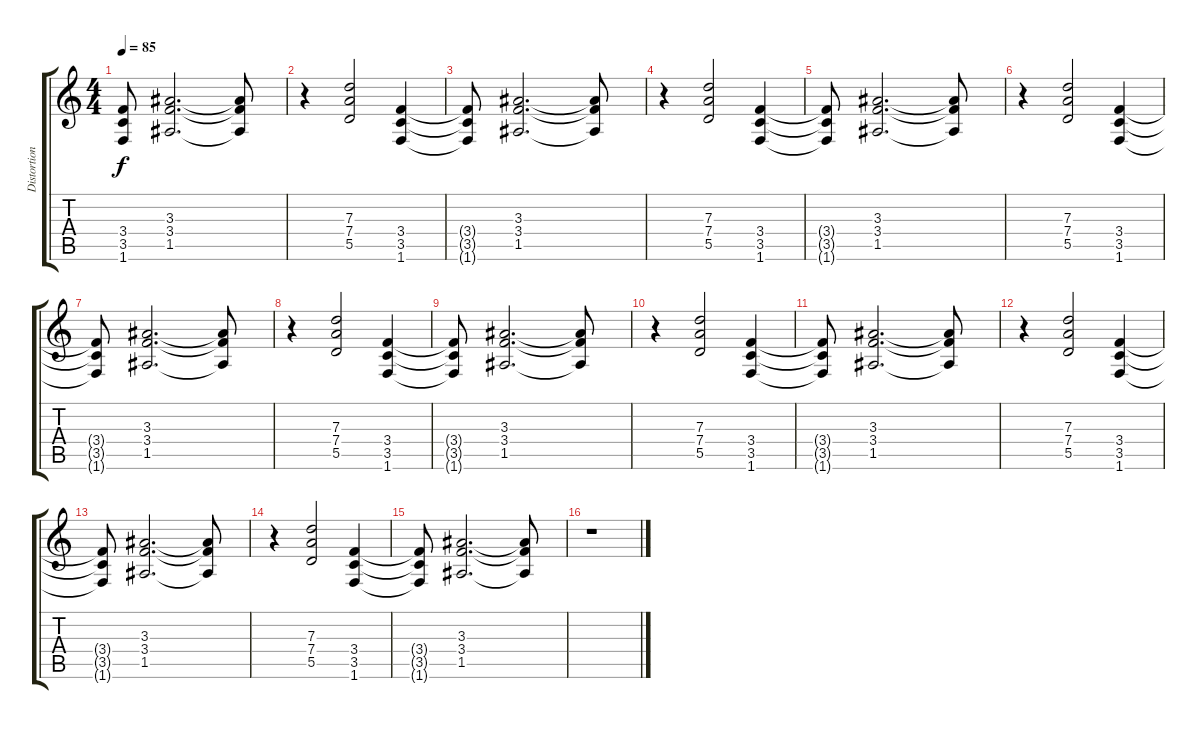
\track ("Distortion guitar" "Distortion") {instrument distortionguitar}
\staff {score tabs}
\tuning (E4 B3 G3 D3 A2 E2) {hide}
\ts (4 4)
\tempo 85
\clef g2
\ks c
(3.4{t} 3.5{t} 1.6{t}).8{dy f} (3.3 3.4 1.5).2{d} (3.3{t} 3.4{t} 1.5{t}).8 |
r.4 (7.3 7.4 5.5).2 (3.4 3.5 1.6).4 |
(3.4{t} 3.5{t} 1.6{t}).8 (3.3 3.4 1.5).2{d} (3.3{t} 3.4{t} 1.5{t}).8 |
r.4 (7.3 7.4 5.5).2 (3.4 3.5 1.6).4 |
(3.4{t} 3.5{t} 1.6{t}).8 (3.3 3.4 1.5).2{d} (3.3{t} 3.4{t} 1.5{t}).8 |
r.4 (7.3 7.4 5.5).2 (3.4 3.5 1.6).4 |
(3.4{t} 3.5{t} 1.6{t}).8 (3.3 3.4 1.5).2{d} (3.3{t} 3.4{t} 1.5{t}).8 |
r.4 (7.3 7.4 5.5).2 (3.4 3.5 1.6).4 |
(3.4{t} 3.5{t} 1.6{t}).8 (3.3 3.4 1.5).2{d} (3.3{t} 3.4{t} 1.5{t}).8 |
r.4 (7.3 7.4 5.5).2 (3.4 3.5 1.6).4 |
(3.4{t} 3.5{t} 1.6{t}).8 (3.3 3.4 1.5).2{d} (3.3{t} 3.4{t} 1.5{t}).8 |
r.4 (7.3 7.4 5.5).2 (3.4 3.5 1.6).4 |
(3.4{t} 3.5{t} 1.6{t}).8 (3.3 3.4 1.5).2{d} (3.3{t} 3.4{t} 1.5{t}).8 |
r.4 (7.3 7.4 5.5).2 (3.4 3.5 1.6).4 |
(3.4{t} 3.5{t} 1.6{t}).8 (3.3 3.4 1.5).2{d} (3.3{t} 3.4{t} 1.5{t}).8 |
r.1
